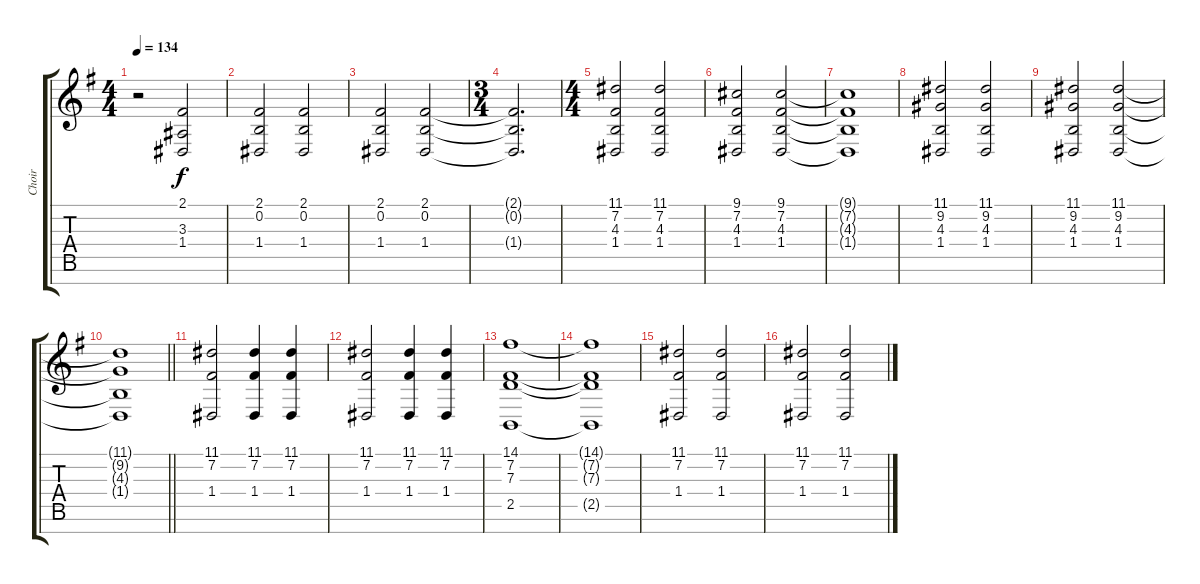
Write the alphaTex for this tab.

\track ("Choir" "Choir") {instrument choiraahs}
\staff {score tabs}
\tuning (E4 B3 G3 D3 A2 E2 B1) {hide}
\ts (4 4)
\section ("" "")
\tempo 134
\clef g2
\ks g
r.2{dy f instrument choiraahs} (2.1 3.3 1.4).2{volume 4} |
(2.1 0.2 1.4).2 (2.1 0.2 1.4).2 |
(2.1 0.2 1.4).2 (2.1 0.2 1.4).2{volume 4} |
\ts (3 4)
(2.1{t} 0.2{t} 1.4{t}).2{d} |
\ts (4 4)
(11.1 7.2 4.3 1.4).2 (11.1 7.2 4.3 1.4).2 |
(9.1 7.2 4.3 1.4).2 (9.1 7.2 4.3 1.4).2 |
(9.1{t} 7.2{t} 4.3{t} 1.4{t}).1 |
(11.1 9.2 4.3 1.4).2 (11.1 9.2 4.3 1.4).2 |
(11.1 9.2 4.3 1.4).2 (11.1 9.2 4.3 1.4).2{volume 4} |
\barLineRight lightlight
(11.1{t} 9.2{t} 4.3{t} 1.4{t}).1 |
\section ("" "")
(11.1 7.2 1.4).2{volume 5} (11.1 7.2 1.4).4 (11.1 7.2 1.4).4 |
(11.1 7.2 1.4).2 (11.1 7.2 1.4).4 (11.1 7.2 1.4).4 |
(14.1 7.2 7.3 2.5).1 |
(14.1{t} 7.2{t} 7.3{t} 2.5{t}).1 |
(11.1 7.2 1.4).2 (11.1 7.2 1.4).2 |
(11.1 7.2 1.4).2 (11.1 7.2 1.4).2
